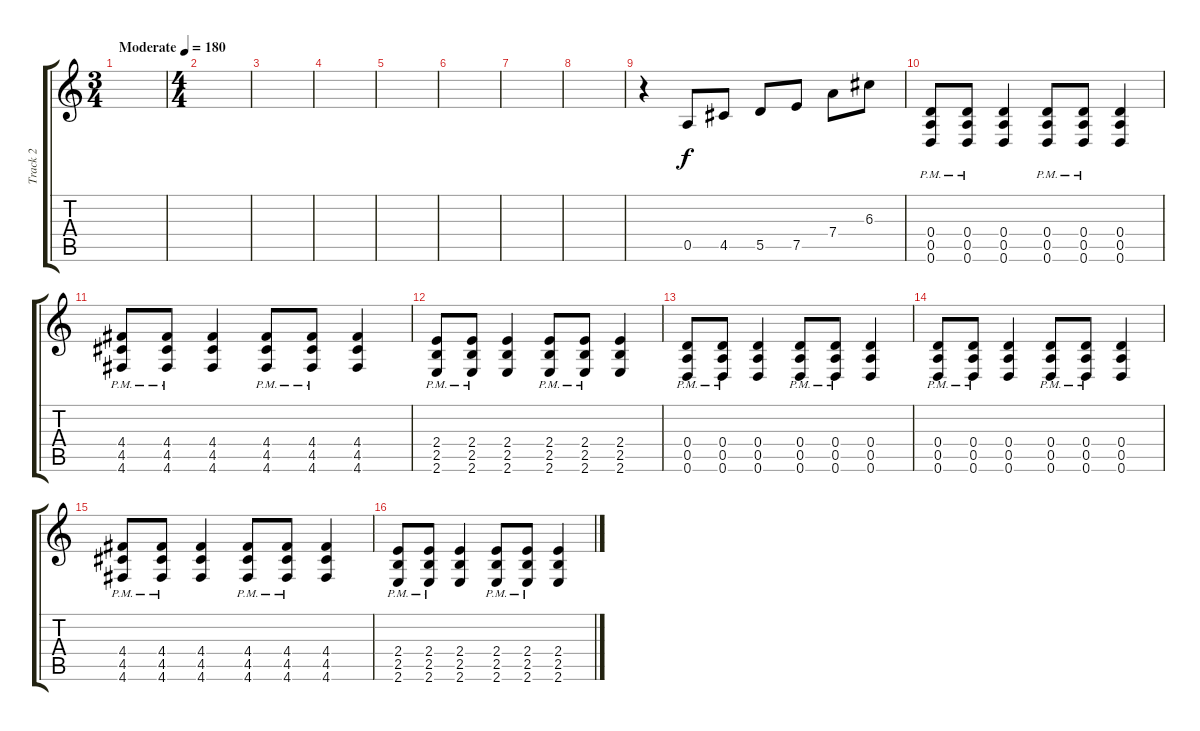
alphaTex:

\track ("Track 2" "Track 2") {instrument acousticguitarsteel}
\staff {score tabs}
\tuning (E4 B3 G3 D3 A2 D2) {hide}
\ts (3 4)
\tempo (180 "Moderate")
\clef g2
\ks c
|
\ts (4 4)
|
|
|
|
|
|
|
r.4 0.5.8 4.5.8 5.5.8 7.5.8 7.4.8 6.3.8 |
(0.4 0.5 0.6{pm}).8 (0.4 0.5 0.6{pm}).8 (0.4 0.5 0.6).4 (0.4 0.5 0.6{pm}).8 (0.4 0.5 0.6{pm}).8 (0.4 0.5 0.6).4 |
(4.4 4.5 4.6{pm}).8 (4.4 4.5 4.6{pm}).8 (4.4 4.5 4.6).4 (4.4 4.5 4.6{pm}).8 (4.4 4.5 4.6{pm}).8 (4.4 4.5 4.6).4 |
(2.4 2.5 2.6{pm}).8 (2.4 2.5 2.6{pm}).8 (2.4 2.5 2.6).4 (2.4 2.5 2.6{pm}).8 (2.4 2.5 2.6{pm}).8 (2.4 2.5 2.6).4 |
(0.4 0.5 0.6{pm}).8 (0.4 0.5 0.6{pm}).8 (0.4 0.5 0.6).4 (0.4 0.5 0.6{pm}).8 (0.4 0.5 0.6{pm}).8 (0.4 0.5 0.6).4 |
(0.4 0.5 0.6{pm}).8 (0.4 0.5 0.6{pm}).8 (0.4 0.5 0.6).4 (0.4 0.5 0.6{pm}).8 (0.4 0.5 0.6{pm}).8 (0.4 0.5 0.6).4 |
(4.4 4.5 4.6{pm}).8 (4.4 4.5 4.6{pm}).8 (4.4 4.5 4.6).4 (4.4 4.5 4.6{pm}).8 (4.4 4.5 4.6{pm}).8 (4.4 4.5 4.6).4 |
(2.4 2.5 2.6{pm}).8 (2.4 2.5 2.6{pm}).8 (2.4 2.5 2.6).4 (2.4 2.5 2.6{pm}).8 (2.4 2.5 2.6{pm}).8 (2.4 2.5 2.6).4
